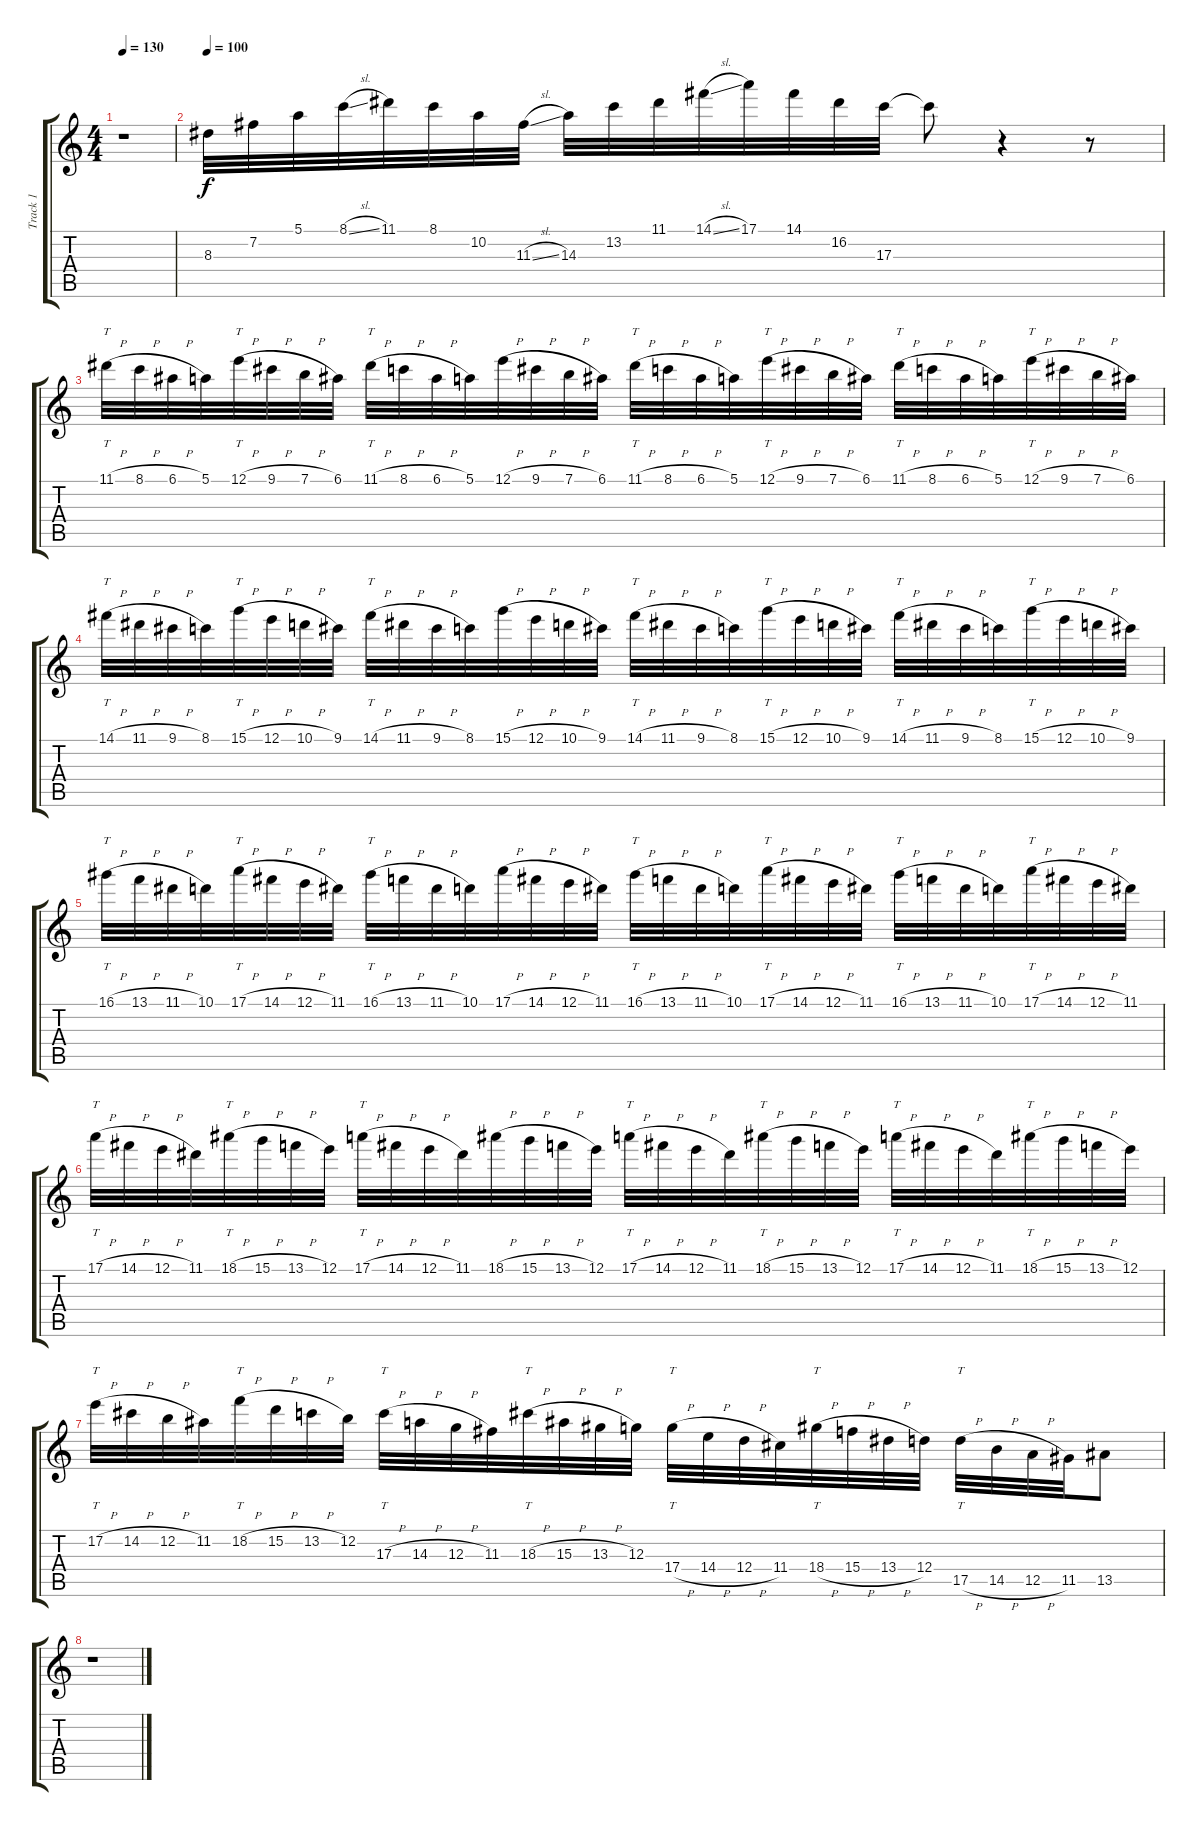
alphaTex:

\track ("Track 1" "Track 1") {instrument acousticguitarnylon}
\staff {score tabs}
\tuning (E4 B3 G3 D3 A2 E2) {hide}
\ts (4 4)
\tempo 130
\clef g2
\ks c
r.1{dy f} |
\tempo 100
8.3.32 7.2.32 5.1.32 8.1{sl}.32 11.1.32 8.1.32 10.2.32 11.3{sl}.32 14.3.32 13.2.32 11.1.32 14.1{sl}.32 17.1.32 14.1.32 16.2.32 17.3.32 17.3{t}.8 r.4 r.8 |
11.1{h}.32{tt} 8.1{h}.32 6.1{h}.32 5.1.32 12.1{h}.32{tt} 9.1{h}.32 7.1{h}.32 6.1.32 11.1{h}.32{tt} 8.1{h}.32 6.1{h}.32 5.1.32 12.1{h}.32 9.1{h}.32 7.1{h}.32 6.1.32 11.1{h}.32{tt} 8.1{h}.32 6.1{h}.32 5.1.32 12.1{h}.32{tt} 9.1{h}.32 7.1{h}.32 6.1.32 11.1{h}.32{tt} 8.1{h}.32 6.1{h}.32 5.1.32 12.1{h}.32{tt} 9.1{h}.32 7.1{h}.32 6.1.32 |
14.1{h}.32{tt} 11.1{h}.32 9.1{h}.32 8.1.32 15.1{h}.32{tt} 12.1{h}.32 10.1{h}.32 9.1.32 14.1{h}.32{tt} 11.1{h}.32 9.1{h}.32 8.1.32 15.1{h}.32 12.1{h}.32 10.1{h}.32 9.1.32 14.1{h}.32{tt} 11.1{h}.32 9.1{h}.32 8.1.32 15.1{h}.32{tt} 12.1{h}.32 10.1{h}.32 9.1.32 14.1{h}.32{tt} 11.1{h}.32 9.1{h}.32 8.1.32 15.1{h}.32{tt} 12.1{h}.32 10.1{h}.32 9.1.32 |
16.1{h}.32{tt} 13.1{h}.32 11.1{h}.32 10.1.32 17.1{h}.32{tt} 14.1{h}.32 12.1{h}.32 11.1.32 16.1{h}.32{tt} 13.1{h}.32 11.1{h}.32 10.1.32 17.1{h}.32 14.1{h}.32 12.1{h}.32 11.1.32 16.1{h}.32{tt} 13.1{h}.32 11.1{h}.32 10.1.32 17.1{h}.32{tt} 14.1{h}.32 12.1{h}.32 11.1.32 16.1{h}.32{tt} 13.1{h}.32 11.1{h}.32 10.1.32 17.1{h}.32{tt} 14.1{h}.32 12.1{h}.32 11.1.32 |
17.1{h}.32{tt} 14.1{h}.32 12.1{h}.32 11.1.32 18.1{h}.32{tt} 15.1{h}.32 13.1{h}.32 12.1.32 17.1{h}.32{tt} 14.1{h}.32 12.1{h}.32 11.1.32 18.1{h}.32 15.1{h}.32 13.1{h}.32 12.1.32 17.1{h}.32{tt} 14.1{h}.32 12.1{h}.32 11.1.32 18.1{h}.32{tt} 15.1{h}.32 13.1{h}.32 12.1.32 17.1{h}.32{tt} 14.1{h}.32 12.1{h}.32 11.1.32 18.1{h}.32{tt} 15.1{h}.32 13.1{h}.32 12.1.32 |
17.2{h}.32{tt} 14.2{h}.32 12.2{h}.32 11.2.32 18.2{h}.32{tt} 15.2{h}.32 13.2{h}.32 12.2.32 17.3{h}.32{tt} 14.3{h}.32 12.3{h}.32 11.3.32 18.3{h}.32{tt} 15.3{h}.32 13.3{h}.32 12.3.32 17.4{h}.32{tt} 14.4{h}.32 12.4{h}.32 11.4.32 18.4{h}.32{tt} 15.4{h}.32 13.4{h}.32 12.4.32 17.5{h}.32{tt} 14.5{h}.32 12.5{h}.32 11.5.32 13.5.8 |
r.1
